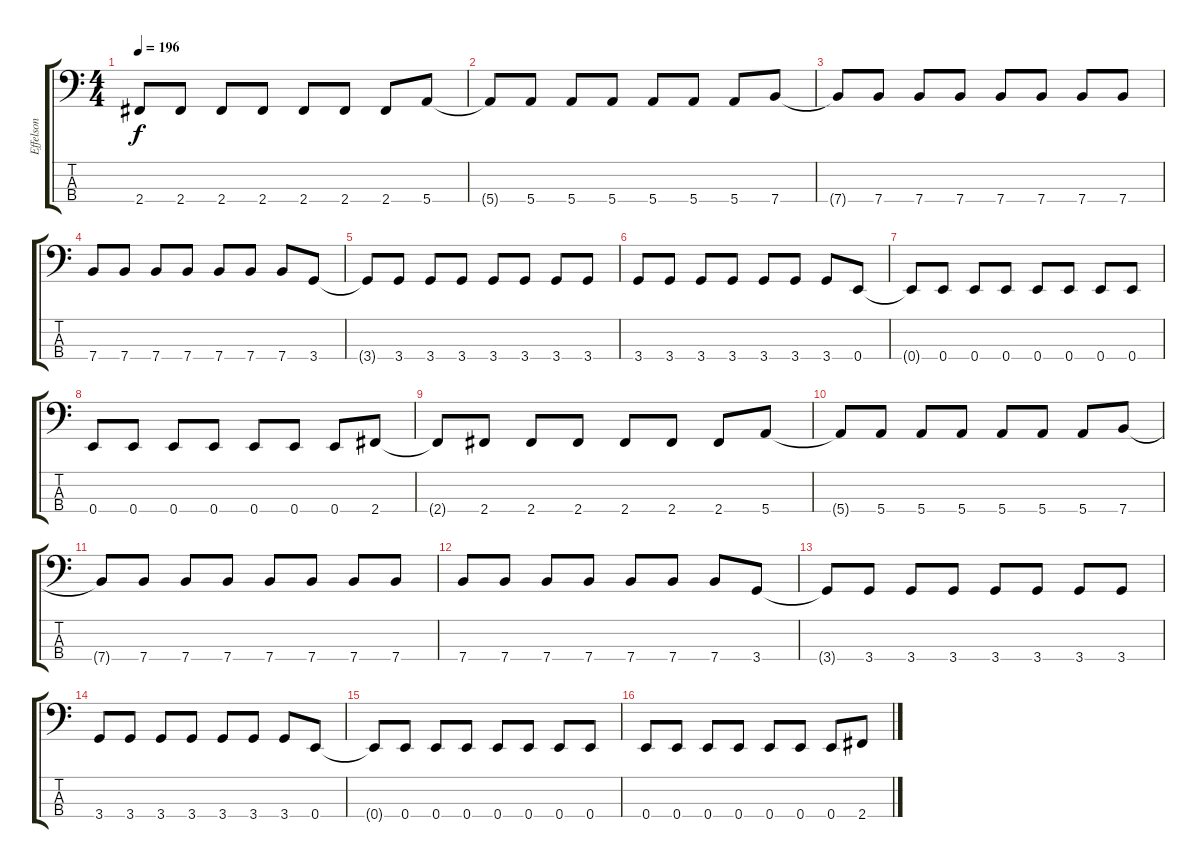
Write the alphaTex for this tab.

\track ("Effelson" "Effelson") {instrument electricbasspick}
\staff {score tabs}
\tuning (G2 D2 A1 E1) {hide}
\ts (4 4)
\tempo 196
\clef f4
\ks c
2.4{t}.8{dy f} 2.4.8 2.4.8 2.4.8 2.4.8 2.4.8 2.4.8 5.4.8 |
5.4{t}.8 5.4.8 5.4.8 5.4.8 5.4.8 5.4.8 5.4.8 7.4.8 |
7.4{t}.8 7.4.8 7.4.8 7.4.8 7.4.8 7.4.8 7.4.8 7.4.8 |
7.4.8 7.4.8 7.4.8 7.4.8 7.4.8 7.4.8 7.4.8 3.4.8 |
3.4{t}.8 3.4.8 3.4.8 3.4.8 3.4.8 3.4.8 3.4.8 3.4.8 |
3.4.8 3.4.8 3.4.8 3.4.8 3.4.8 3.4.8 3.4.8 0.4.8 |
0.4{t}.8 0.4.8 0.4.8 0.4.8 0.4.8 0.4.8 0.4.8 0.4.8 |
0.4.8 0.4.8 0.4.8 0.4.8 0.4.8 0.4.8 0.4.8 2.4.8 |
2.4{t}.8 2.4.8 2.4.8 2.4.8 2.4.8 2.4.8 2.4.8 5.4.8 |
5.4{t}.8 5.4.8 5.4.8 5.4.8 5.4.8 5.4.8 5.4.8 7.4.8 |
7.4{t}.8 7.4.8 7.4.8 7.4.8 7.4.8 7.4.8 7.4.8 7.4.8 |
7.4.8 7.4.8 7.4.8 7.4.8 7.4.8 7.4.8 7.4.8 3.4.8 |
3.4{t}.8 3.4.8 3.4.8 3.4.8 3.4.8 3.4.8 3.4.8 3.4.8 |
3.4.8 3.4.8 3.4.8 3.4.8 3.4.8 3.4.8 3.4.8 0.4.8 |
0.4{t}.8 0.4.8 0.4.8 0.4.8 0.4.8 0.4.8 0.4.8 0.4.8 |
0.4.8 0.4.8 0.4.8 0.4.8 0.4.8 0.4.8 0.4.8 2.4.8
